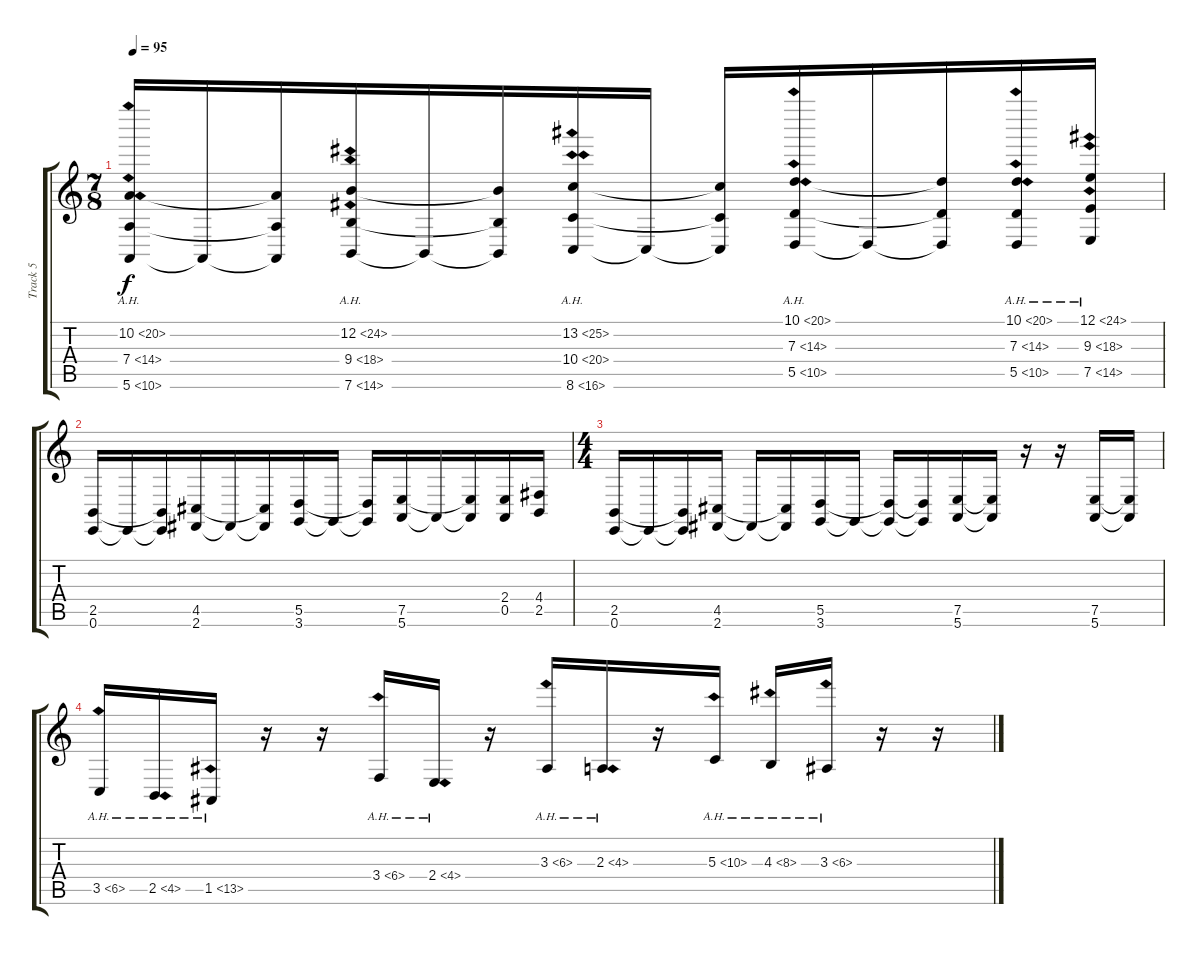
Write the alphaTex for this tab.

\track ("Track 5" "Track 5") {instrument stringensemble1}
\staff {score tabs}
\tuning (E4 B3 G3 D3 A2 E2) {hide}
\ts (7 8)
\tempo 95
\clef g2
\ks c
(10.2{ah 10} 7.4{ah 7} 5.6{ah 5}).16{dy f} 5.6{t}.16 (10.2{t} 7.4{t} 5.6{t}).16 (12.2{ah 12} 9.4{ah 9} 7.6{ah 7}).16 7.6{t}.16 (12.2{t} 9.4{t} 7.6{t}).16 (13.2{ah 12} 10.4{ah 10} 8.6{ah 8}).16 8.6{t}.16 (13.2{t} 10.4{t} 8.6{t}).16 (10.1{ah 10} 7.3{ah 7} 5.5{ah 5}).16 5.5{t}.16 (10.1{t} 7.3{t} 5.5{t}).16 (10.1{ah 10} 7.3{ah 7} 5.5{ah 5}).16 (12.1{ah 12} 9.3{ah 9} 7.5{ah 7}).16 |
(2.5 0.6).16{instrument lead2sawtooth} 0.6{t}.16 (2.5{t} 0.6{t}).16 (4.5 2.6).16 2.6{t}.16 (4.5{t} 2.6{t}).16 (5.5 3.6).16 3.6{t}.16 (5.5{t} 3.6{t}).16 (7.5 5.6).16 5.6{t}.16 (7.5{t} 5.6{t}).16 (2.4 0.5).16 (4.4 2.5).16 |
\ts (4 4)
(2.5 0.6).16 0.6{t}.16 (2.5{t} 0.6{t}).16 (4.5 2.6).16 2.6{t}.16 (4.5{t} 2.6{t}).16 (5.5 3.6).16 3.6{t}.16 (5.5{t} 3.6{t}).16 (5.5{t} 3.6{t}).16 (7.5 5.6).16 (7.5{t} 5.6{t}).16 r.16 r.16 (7.5 5.6).16 (7.5{t} 5.6{t}).16 |
3.5{ah 3}.16{instrument lead2sawtooth} 2.5{ah 2}.16 1.5{ah 12}.16 r.16 r.16 3.4{ah 3}.16 2.4{ah 2}.16 r.16 3.3{ah 3}.16 2.3{ah 2}.16 r.16 5.3{ah 5}.16 4.3{ah 4}.16 3.3{ah 3}.16 r.16 r.16
